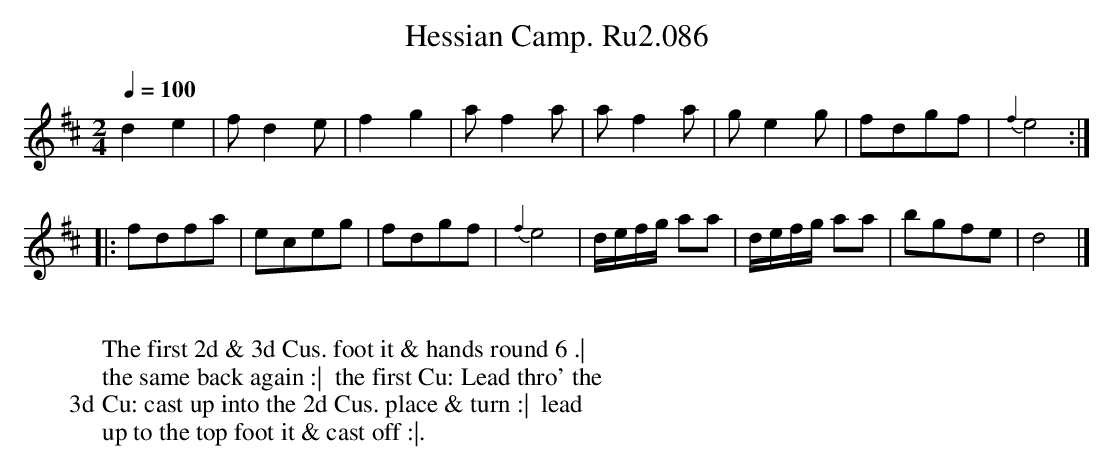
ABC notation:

X:1
T:Hessian Camp. Ru2.086
L:1/8
M:2/4
Q:1/4=100
K:D
d2e2|fd2e|f2g2|af2a|af2a|ge2g|fdgf|{f2}e4 :|
|: fdfa|eceg|fdgf|{f2}e4|d/e/f/g/ aa|d/e/f/g/ aa|bgfe|d4 |]
W:
W: The first 2d & 3d Cus. foot it & hands round 6 .|
W: the same back again :|  the first Cu: Lead thro' the
W: 3d Cu: cast up into the 2d Cus. place & turn :|  lead
W: up to the top foot it & cast off :|.
